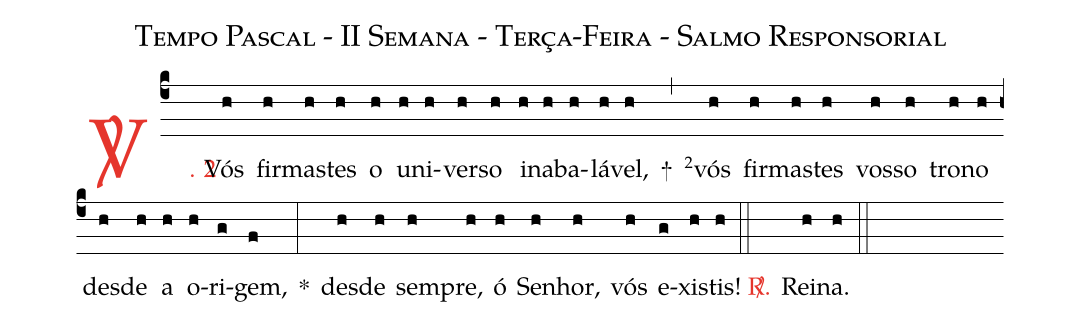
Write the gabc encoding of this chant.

name: Tempo Pascal - II Semana - Terça-Feira - Salmo Responsorial;
%%
(c4)

<c><sp>V/</sp>. 2</c>() Vós(h) fir(h)mas(h)tes(h) o(h) u(h)ni(h)ver(h)so(h) i(h)na(h)ba(h)lá(h)vel,(h) +(,)
<v>\VSup{2}</v>vós(h) fir(h)mas(h)tes(h) vos(h)so(h) tro(h)no(h) des(h)de(h) a(h) o(h)ri(g)gem,(f) *(:)
des(h)de(h) sem(h)pre,(h) ó(h) Se(h)nhor,(h) vós(h) e(g)xis(h)tis!(h)

(::)

<nlba><c><sp>R/</sp>.</c>() Rei</nlba>(h)na.(h)

(::)
